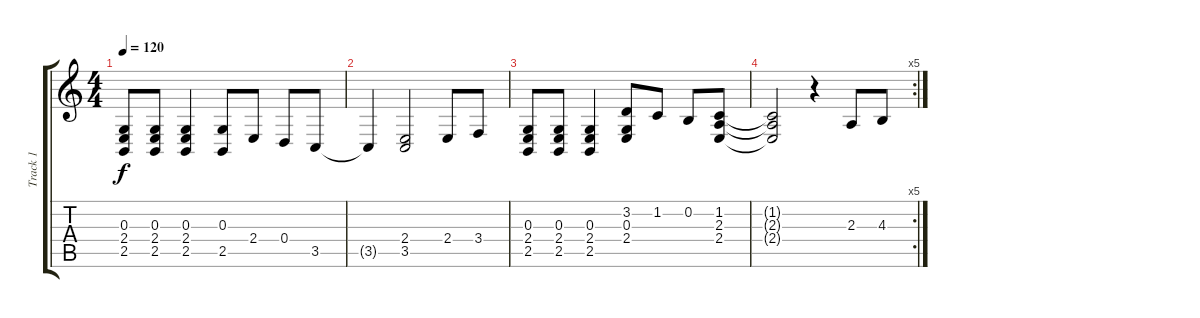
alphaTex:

\track ("Track 1" "Track 1") {instrument acousticgrandpiano}
\staff {score tabs}
\tuning (E4 B3 G3 D3 A2 E2) {hide}
\ts (4 4)
\tempo 120
\clef g2
\ks c
(0.3 2.4 2.5).8{dy f} (0.3 2.4 2.5).8 (0.3 2.4 2.5).4 (0.3 2.5).8 2.4.8 0.4.8 3.5.8 |
3.5{t}.4 (2.4 3.5).2 2.4.8 3.4.8 |
(0.3 2.4 2.5).8 (0.3 2.4 2.5).8 (0.3 2.4 2.5).4 (3.2 0.3 2.4).8 1.2.8 0.2.8 (1.2 2.3 2.4).8 |
\rc 5
(1.2{t} 2.3{t} 2.4{t}).2 r.4 2.3.8 4.3.8
